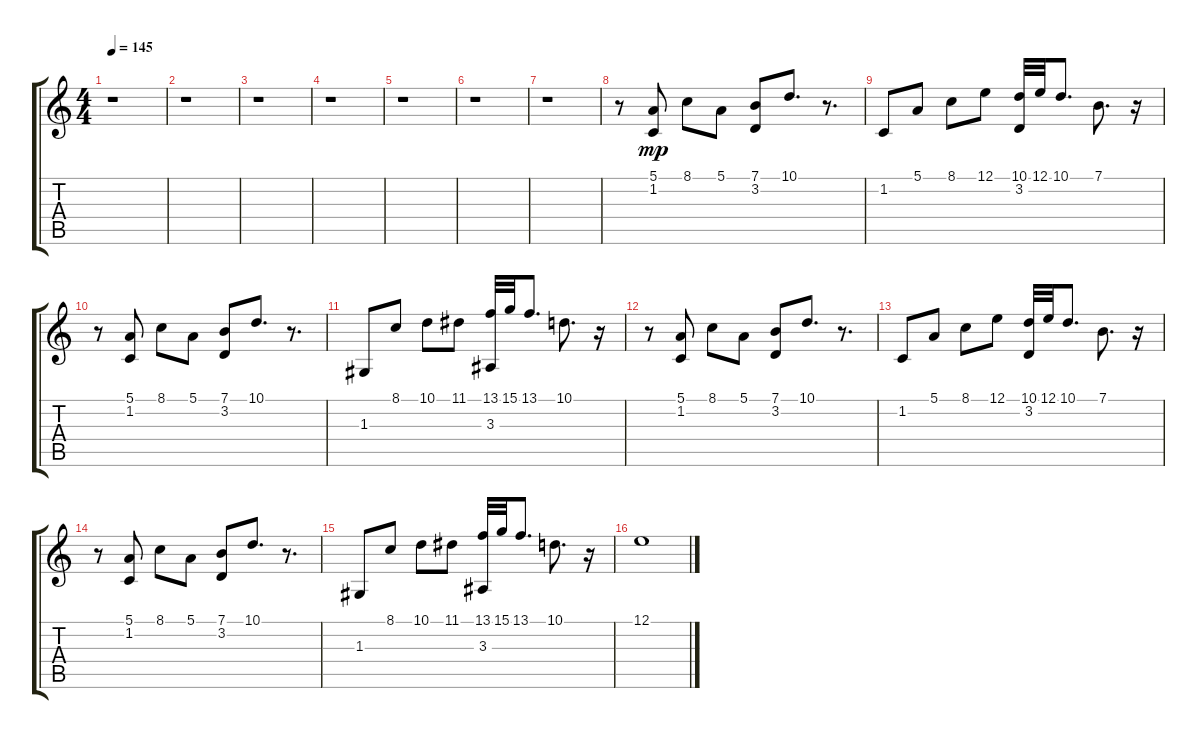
\track "" {instrument harpsichord}
\staff {score tabs}
\tuning (E4 B3 G3 D3 A2 E2) {hide}
\ts (4 4)
\tempo 145
\clef g2
\ks c
r.1{dy mp} |
r.1 |
r.1 |
r.1 |
r.1 |
r.1 |
r.1 |
r.8 (5.1 1.2).8 8.1.8 5.1.8 (7.1 3.2).8 10.1.8{d} r.8{d} |
1.2.8 5.1.8 8.1.8 12.1.8 (10.1 3.2).32 12.1.32 10.1.8{d} 7.1.8{d} r.16 |
r.8 (5.1 1.2).8 8.1.8 5.1.8 (7.1 3.2).8 10.1.8{d} r.8{d} |
1.3.8 8.1.8 10.1.8 11.1.8 (13.1 3.3).32 15.1.32 13.1.8{d} 10.1.8{d} r.16 |
r.8 (5.1 1.2).8 8.1.8 5.1.8 (7.1 3.2).8 10.1.8{d} r.8{d} |
1.2.8 5.1.8 8.1.8 12.1.8 (10.1 3.2).32 12.1.32 10.1.8{d} 7.1.8{d} r.16 |
r.8 (5.1 1.2).8 8.1.8 5.1.8 (7.1 3.2).8 10.1.8{d} r.8{d} |
1.3.8 8.1.8 10.1.8 11.1.8 (13.1 3.3).32 15.1.32 13.1.8{d} 10.1.8{d} r.16 |
12.1.1
